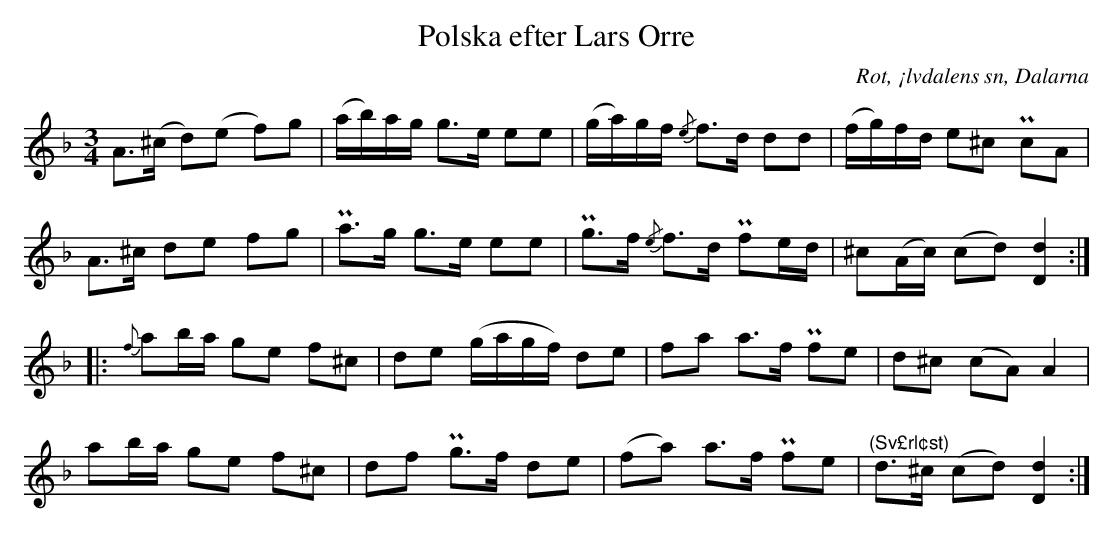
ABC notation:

X:1
T:Polska efter Lars Orre
O:Rot, ¡lvdalens sn, Dalarna
M:3/4
L:1/8
K:Dm
A>(^c d)(e f)g | (a/b/)a/g/ g>e ee | (g/a/)g/f/ {/e}f>d dd     | (f/g/)f/d/ e^c  PcA    |
A>^c  de   fg  | Pa>g       g>e ee | Pg>f       {/e}f>d Pfe/d/ | ^c(A/c/)   (cd) [D2d2] ::
{f}ab/a/ ge f^c | de (g/a/g/f/) de | fa   a>f Pfe | d^c  (cA) A2     |
ab/a/    ge f^c | df Pg>f       de | (fa) a>f Pfe | "^(Sv£rl¢st)"d>^c (cd) [dD]2 :|
